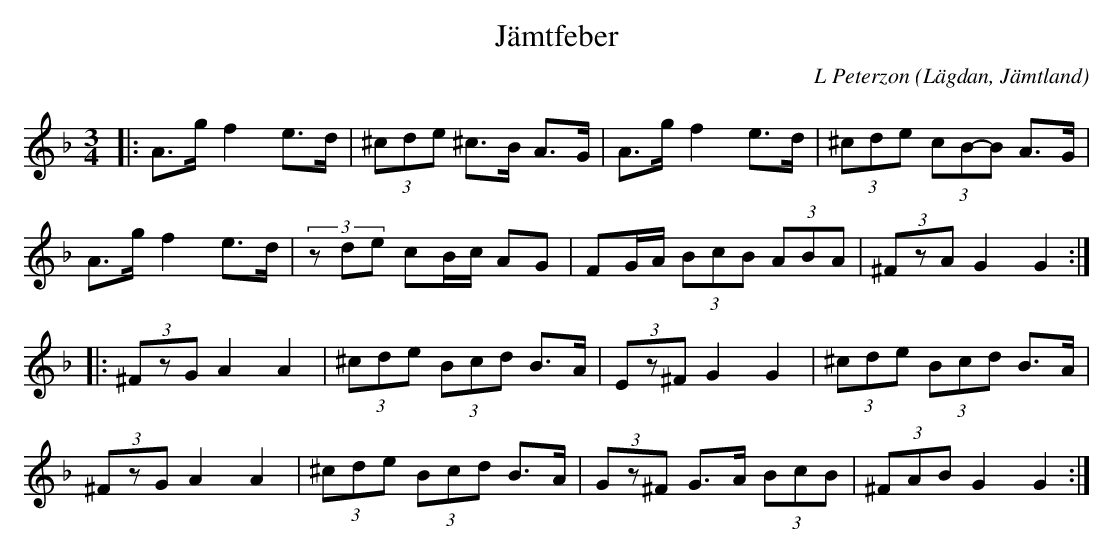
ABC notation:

X:1
T:Jämtfeber
C: L Peterzon
O:Lägdan, Jämtland
M:3/4
L:1/8
K:Dm
|: A>g f2 e>d|(3^cde ^c>B A>G|A>g f2 e>d|(3^cde (3cB-B A>G|
A>g f2 e>d|(3zde cB/c/ AG|FG/A/ (3BcB (3ABA|(3^FzA G2 G2:|
|:(3^FzG A2 A2|(3^cde (3Bcd B>A|(3Ez^F G2 G2|(3^cde (3Bcd B>A|
(3^FzG A2 A2|(3^cde (3Bcd B>A| (3Gz^F G>A (3BcB|(3^FAB G2 G2:|
